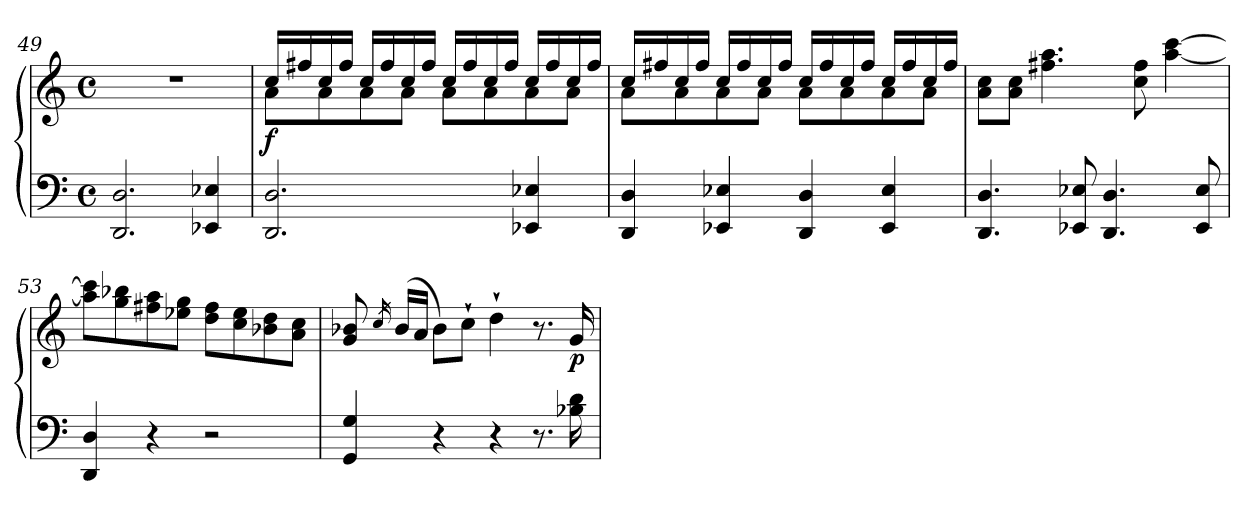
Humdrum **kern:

**kern	**kern	**dynam
*part1	*part1	*part1
*staff2	*staff1	*staff1/2
*clefF4	*clefG2	*
*k[]	*k[]	*
*C:	*C:	*
*M4/4	*M4/4	*
*met(c)	*met(c)	*
=49	=49	=49
2.DD/ 2.D/	1r	.
4EE-X/ 4E-X/	.	.
=50	=50	=50
*	*^	*
!	!	!	!LO:DY:b
2.DD/ 2.D/	16cc/LL	8a\L	f
.	16ff#X/	.	.
.	16cc/	8a\	.
.	16ff#/JJ	.	.
.	16cc/LL	8a\	.
.	16ff#/	.	.
.	16cc/	8a\J	.
.	16ff#/JJ	.	.
.	16cc/LL	8a\L	.
.	16ff#/	.	.
.	16cc/	8a\	.
.	16ff#/JJ	.	.
4EE-X/ 4E-X/	16cc/LL	8a\	.
.	16ff#/	.	.
.	16cc/	8a\J	.
.	16ff#/JJ	.	.
!!LO:LB:g=z	!!
=51	=51	=51	=51
4DD/ 4D/	16cc/LL	8a\L	.
.	16ff#X/	.	.
.	16cc/	8a\	.
.	16ff#/JJ	.	.
4EE-X/ 4E-X/	16cc/LL	8a\	.
.	16ff#/	.	.
.	16cc/	8a\J	.
.	16ff#/JJ	.	.
4DD/ 4D/	16cc/LL	8a\L	.
.	16ff#/	.	.
.	16cc/	8a\	.
.	16ff#/JJ	.	.
4EE-/ 4E-/	16cc/LL	8a\	.
.	16ff#/	.	.
.	16cc/	8a\J	.
.	16ff#/JJ	.	.
*	*v	*v	*
=52	=52	=52
4.DD/ 4.D/	8a\ 8cc\L	.
.	8a\ 8cc\J	.
.	4.ff#X\ 4.aa\	.
8EE-X/ 8E-X/	.	.
4.DD/ 4.D/	.	.
.	8cc\ 8ff#\	.
.	[4aa\ [4ccc\	.
8EE-/ 8E-/	.	.
=53	=53	=53
4DD/ 4D/	8aa\] 8ccc\]L	.
.	8gg\ 8bb-X\	.
4r	8ff#X\ 8aa\	.
.	8ee-X\ 8gg\J	.
2r	8dd\ 8ff#\L	.
.	8cc\ 8ee-\	.
.	8b-X\ 8dd\	.
.	8a\ 8cc\J	.
!!LO:LB:g=z
=54	=54	=54
4GG/ 4G/	8g/ 8b-X/	.
.	16qcc/	.
.	(>16b-/LL	.
.	16a/JJ	.
4r	8b-\L)	.
.	8cc`>\J	.
4r	4dd`>\	.
8.r	8.r	.
!	!	!LO:DY:b
16B-X\ 16d\	16g/	p
=	=	=
*-	*-	*-
